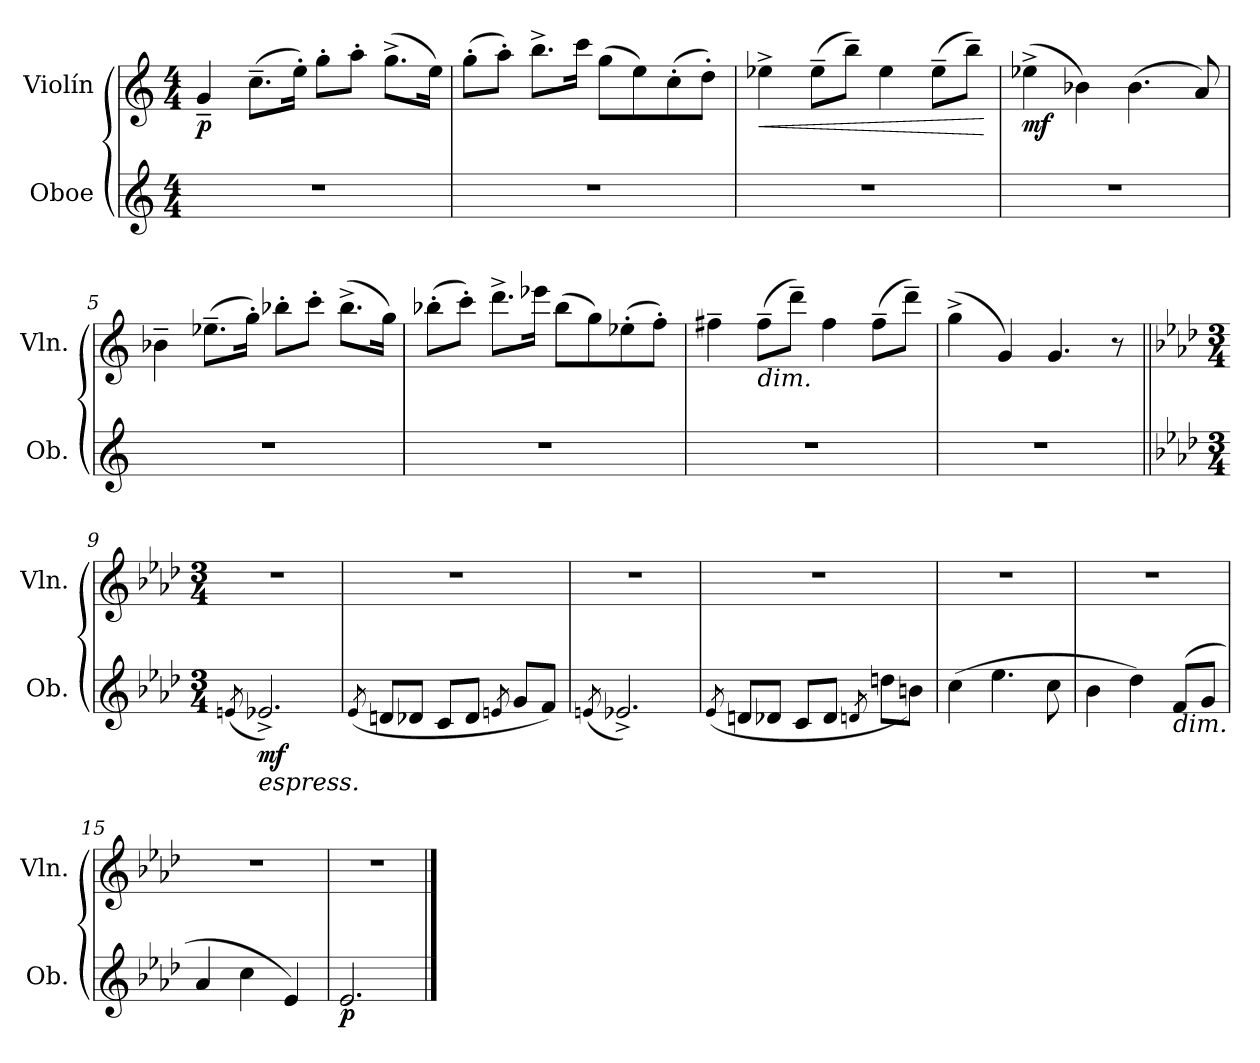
**kern	**dynam	**kern	**dynam
*part2	*part2	*part1	*part1
*staff2	*staff2	*staff1	*staff1
*I"Oboe	*	*I"Violín	*
*I'Ob.	*	*I'Vln.	*
*clefG2	*	*clefG2	*
*k[]	*	*k[]	*
*M4/4	*	*M4/4	*
*MM98	*	*MM98	*
=1	=1	=1	=1
!	!	!	!LO:DY:b
1r	.	4g~/	p
.	.	(8.cc~\L	.
.	.	16ee'\Jk)	.
.	.	8gg'\L	.
.	.	8aa'\J	.
.	.	(8.gg^\L	.
.	.	16ee\Jk)	.
=2	=2	=2	=2
1r	.	(8gg'\L	.
.	.	8aa'\J)	.
.	.	8.bb^\L	.
.	.	16ccc\Jk	.
.	.	(8gg\L	.
.	.	8ee\)	.
.	.	(8cc'\	.
.	.	8dd'\J)	.
=3	=3	=3	=3
!	!	!	!LO:HP:b
1r	.	4ee-X^\	<
.	.	(8ee-~\L	.
.	.	8bb~\J)	.
.	.	4ee-\	.
.	.	(8ee-~\L	.
.	.	8bb~\J)	.
.	.	.	[
=4	=4	=4	=4
!	!	!	!LO:DY:b
1r	.	(4ee-X^\	mf
.	.	4b-X\)	.
.	.	(4.b-\	.
.	.	8a/)	.
!!LO:LB:g=z
=5	=5	=5	=5
1r	.	4b-X~\	.
.	.	(8.ee-X~\L	.
.	.	16gg'\Jk)	.
.	.	8bb-X'\L	.
.	.	8ccc'\J	.
.	.	(8.bb-^\L	.
.	.	16gg\Jk)	.
=6	=6	=6	=6
1r	.	(8bb-X'\L	.
.	.	8ccc'\J)	.
.	.	8.ddd^\L	.
.	.	16eee-X\Jk	.
.	.	(8bb-\L	.
.	.	8gg\)	.
.	.	(8ee-X'\	.
.	.	8ff'\J)	.
=7	=7	=7	=7
1r	.	4ff#X~\	.
!	!	!LO:TX:b:i:t=dim.	!
.	.	(8ff#~\L	.
.	.	8ddd~\J)	.
.	.	4ff#\	.
.	.	(8ff#~\L	.
.	.	8ddd~\J)	.
=8	=8	=8	=8
1r	.	(4gg^\	.
.	.	4g/)	.
.	.	4.g/	.
.	.	8r	.
!!LO:LB:g=z
=9||	=9||	=9||	=9||
*k[b-e-a-d-]	*	*k[b-e-a-d-]	*
*M3/4	*	*M3/4	*
*	*	*MM80	*
(8qen/	.	.	.
!LO:TX:b:i:t=espress.	!	!	!
!	!LO:DY:b	!	!
2.e-X^/)	mf	2.r	.
=10	=10	=10	=10
(8qe-/	.	.	.
8dn/L	.	2.r	.
8d-X/J	.	.	.
8c/L	.	.	.
8d-/J	.	.	.
8qen/	.	.	.
8g/L	.	.	.
8f/J)	.	.	.
=11	=11	=11	=11
(8qen/	.	.	.
2.e-X^/)	.	2.r	.
=12	=12	=12	=12
(8qe-/	.	.	.
8dn/L	.	2.r	.
8d-X/J	.	.	.
8c/L	.	.	.
8d-/J	.	.	.
8qdn/	.	.	.
8ddn\L	.	.	.
8bn\J)	.	.	.
!!LO:LB:g=z
=13	=13	=13	=13
(4cc\	.	2.r	.
4.ee-\	.	.	.
8cc\	.	.	.
=14	=14	=14	=14
4b-\	.	2.r	.
4dd-\)	.	.	.
!LO:TX:b:i:t=dim.	!	!	!
(8f/L	.	.	.
8g/J	.	.	.
=15	=15	=15	=15
4a-/	.	2.r	.
4cc\	.	.	.
4e-/)	.	.	.
=16	=16	=16	=16
!	!LO:DY:b	!	!
2.e-/	p	2.r	.
==	==	==	==
*-	*-	*-	*-
